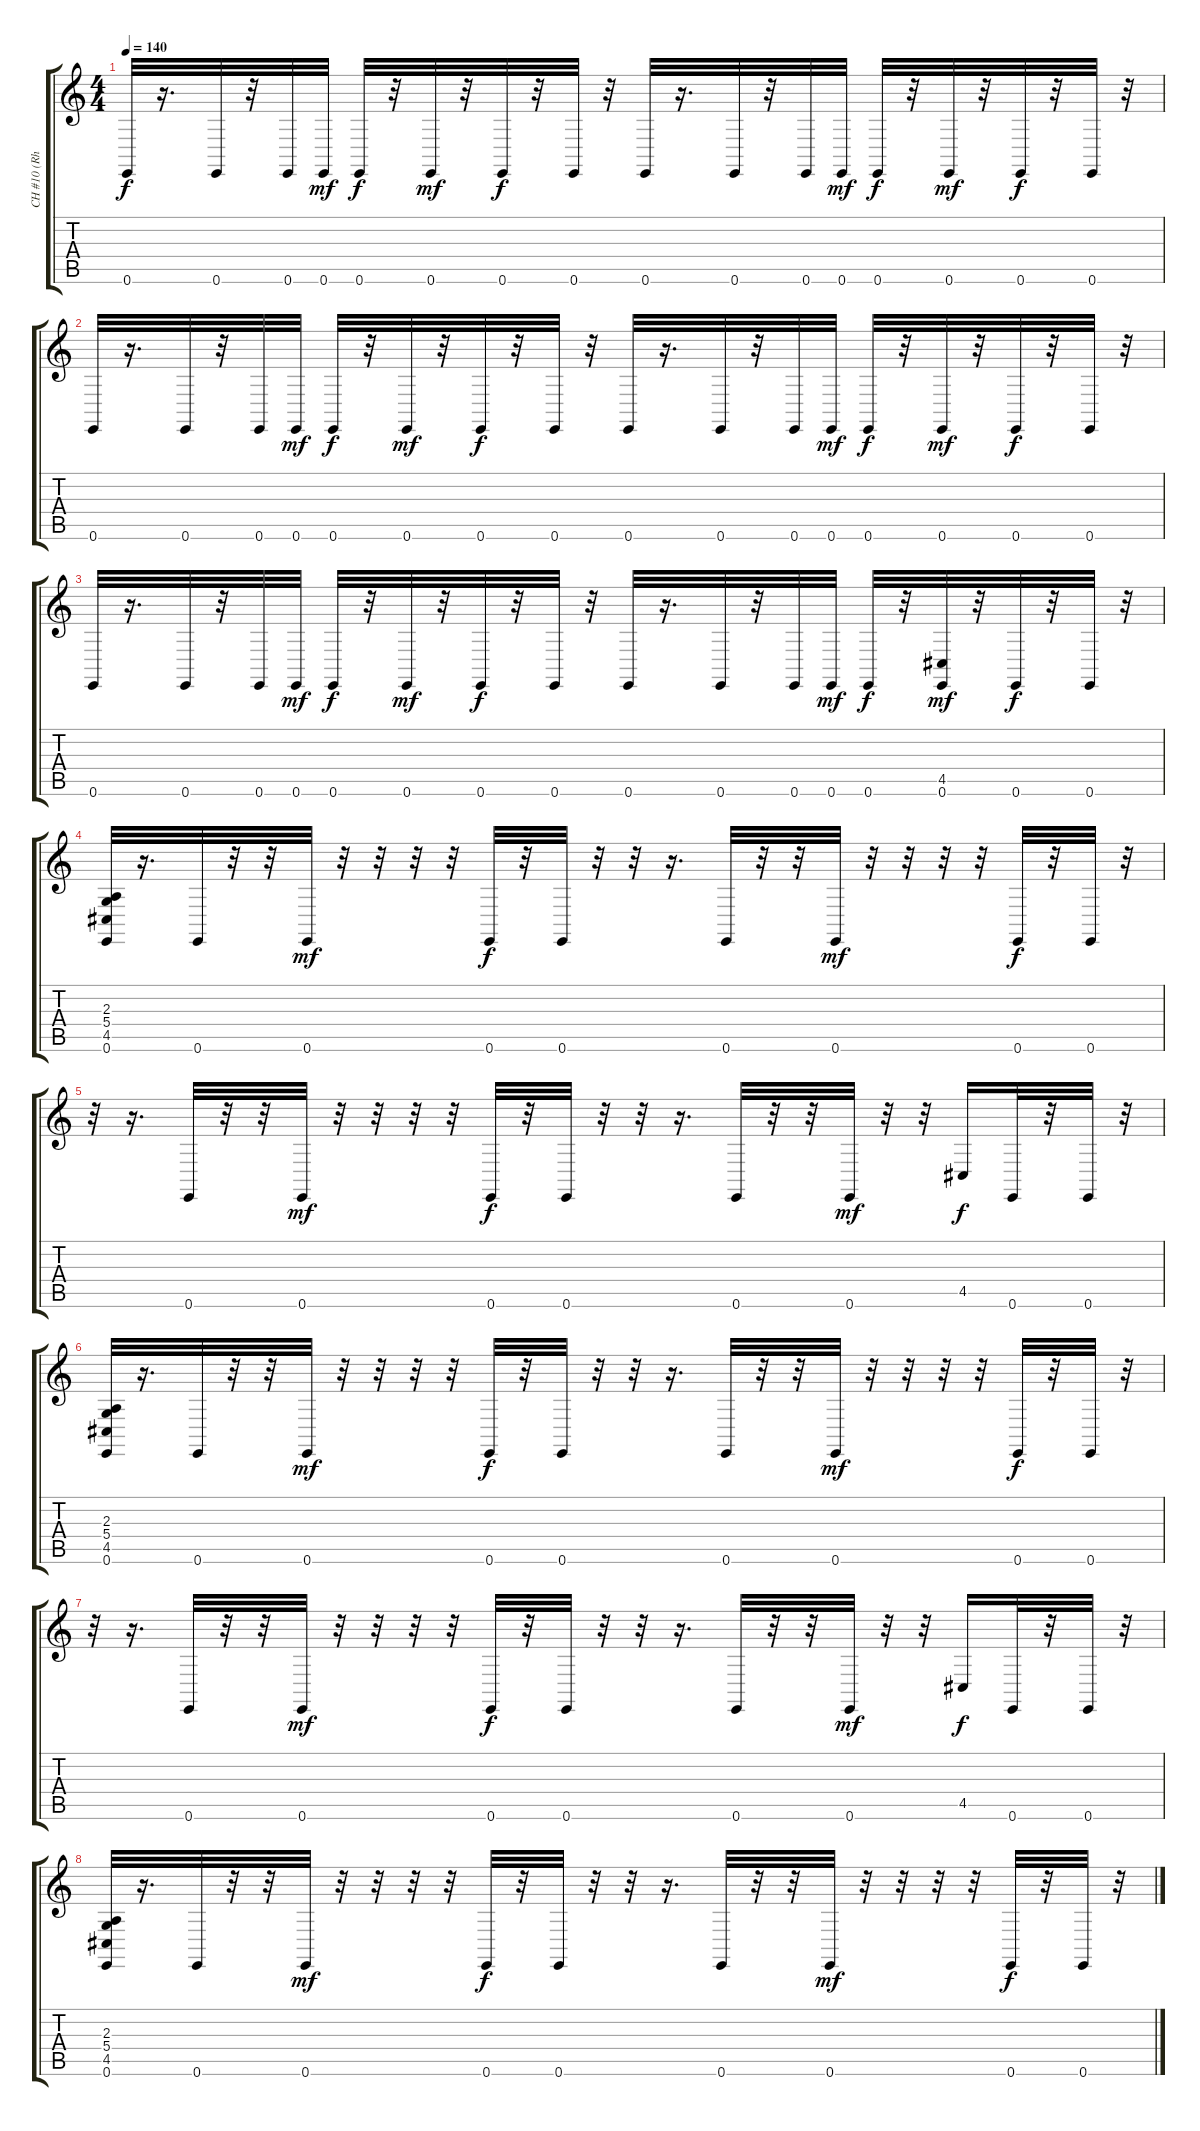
\track ("CH #10 (Rhythm channel)" "CH #10 (Rh") {instrument acousticgrandpiano}
\staff {score tabs}
\tuning (E4 B3 G3 D3 A2 E2) {hide}
\ts (4 4)
\tempo 140
\clef g2
\ks c
0.6.32{dy f} r.16{d} 0.6.32 r.32 0.6.32 0.6.32{dy mf} 0.6.32{dy f} r.32 0.6.32{dy mf} r.32 0.6.32{dy f} r.32 0.6.32 r.32 0.6.32 r.16{d} 0.6.32 r.32 0.6.32 0.6.32{dy mf} 0.6.32{dy f} r.32 0.6.32{dy mf} r.32 0.6.32{dy f} r.32 0.6.32 r.32 |
0.6.32 r.16{d} 0.6.32 r.32 0.6.32 0.6.32{dy mf} 0.6.32{dy f} r.32 0.6.32{dy mf} r.32 0.6.32{dy f} r.32 0.6.32 r.32 0.6.32 r.16{d} 0.6.32 r.32 0.6.32 0.6.32{dy mf} 0.6.32{dy f} r.32 0.6.32{dy mf} r.32 0.6.32{dy f} r.32 0.6.32 r.32 |
0.6.32 r.16{d} 0.6.32 r.32 0.6.32 0.6.32{dy mf} 0.6.32{dy f} r.32 0.6.32{dy mf} r.32 0.6.32{dy f} r.32 0.6.32 r.32 0.6.32 r.16{d} 0.6.32 r.32 0.6.32 0.6.32{dy mf} 0.6.32{dy f} r.32 (4.5 0.6).32{dy mf} r.32 0.6.32{dy f} r.32 0.6.32 r.32 |
(2.3 5.4 4.5 0.6).32 r.16{d} 0.6.32 r.32 r.32 0.6.32{dy mf} r.32 r.32 r.32 r.32 0.6.32{dy f} r.32 0.6.32 r.32 r.32 r.16{d} 0.6.32 r.32 r.32 0.6.32{dy mf} r.32 r.32 r.32 r.32 0.6.32{dy f} r.32 0.6.32 r.32 |
r.32 r.16{d} 0.6.32 r.32 r.32 0.6.32{dy mf} r.32 r.32 r.32 r.32 0.6.32{dy f} r.32 0.6.32 r.32 r.32 r.16{d} 0.6.32 r.32 r.32 0.6.32{dy mf} r.32 r.32 4.5.16{dy f} 0.6.32 r.32 0.6.32 r.32 |
(2.3 5.4 4.5 0.6).32 r.16{d} 0.6.32 r.32 r.32 0.6.32{dy mf} r.32 r.32 r.32 r.32 0.6.32{dy f} r.32 0.6.32 r.32 r.32 r.16{d} 0.6.32 r.32 r.32 0.6.32{dy mf} r.32 r.32 r.32 r.32 0.6.32{dy f} r.32 0.6.32 r.32 |
r.32 r.16{d} 0.6.32 r.32 r.32 0.6.32{dy mf} r.32 r.32 r.32 r.32 0.6.32{dy f} r.32 0.6.32 r.32 r.32 r.16{d} 0.6.32 r.32 r.32 0.6.32{dy mf} r.32 r.32 4.5.16{dy f} 0.6.32 r.32 0.6.32 r.32 |
(2.3 5.4 4.5 0.6).32 r.16{d} 0.6.32 r.32 r.32 0.6.32{dy mf} r.32 r.32 r.32 r.32 0.6.32{dy f} r.32 0.6.32 r.32 r.32 r.16{d} 0.6.32 r.32 r.32 0.6.32{dy mf} r.32 r.32 r.32 r.32 0.6.32{dy f} r.32 0.6.32 r.32
